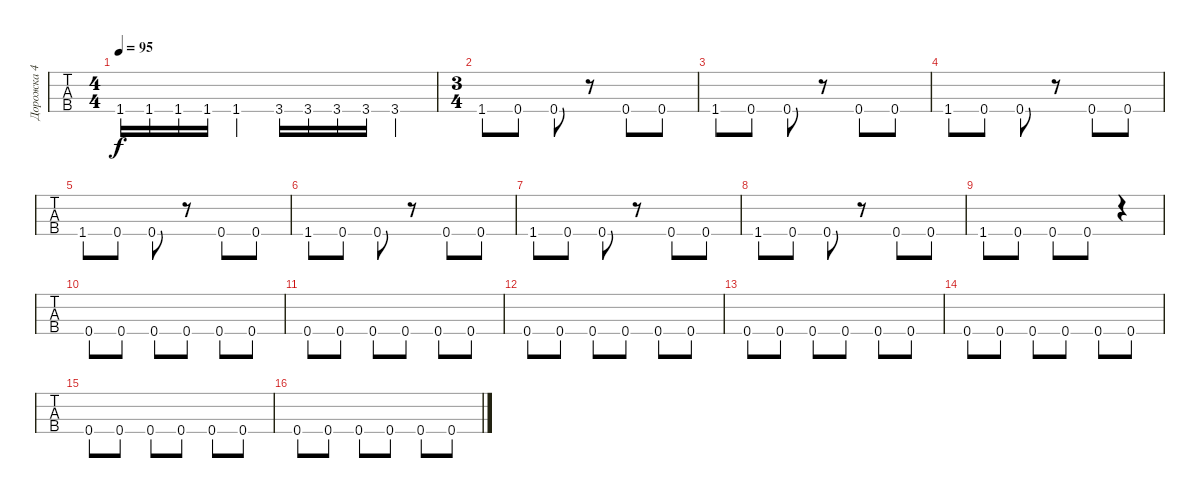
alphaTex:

\track ("Дорожка 4" "Дорожка 4") {instrument electricbassfinger}
\staff {tabs}
\tuning (F2 C2 G1 C1) {hide}
\ts (4 4)
\tempo 95
\clef f4
\ks c
1.4.16{dy f} 1.4.16 1.4.16 1.4.16 1.4.4 3.4.16 3.4.16 3.4.16 3.4.16 3.4.4 |
\ts (3 4)
1.4.8 0.4.8 0.4.8 r.8 0.4.8 0.4.8 |
1.4.8 0.4.8 0.4.8 r.8 0.4.8 0.4.8 |
1.4.8 0.4.8 0.4.8 r.8 0.4.8 0.4.8 |
1.4.8 0.4.8 0.4.8 r.8 0.4.8 0.4.8 |
1.4.8 0.4.8 0.4.8 r.8 0.4.8 0.4.8 |
1.4.8 0.4.8 0.4.8 r.8 0.4.8 0.4.8 |
1.4.8 0.4.8 0.4.8 r.8 0.4.8 0.4.8 |
1.4.8 0.4.8 0.4.8 0.4.8 r.4 |
0.4.8 0.4.8 0.4.8 0.4.8 0.4.8 0.4.8 |
0.4.8 0.4.8 0.4.8 0.4.8 0.4.8 0.4.8 |
0.4.8 0.4.8 0.4.8 0.4.8 0.4.8 0.4.8 |
0.4.8 0.4.8 0.4.8 0.4.8 0.4.8 0.4.8 |
0.4.8 0.4.8 0.4.8 0.4.8 0.4.8 0.4.8 |
0.4.8 0.4.8 0.4.8 0.4.8 0.4.8 0.4.8 |
0.4.8 0.4.8 0.4.8 0.4.8 0.4.8 0.4.8
